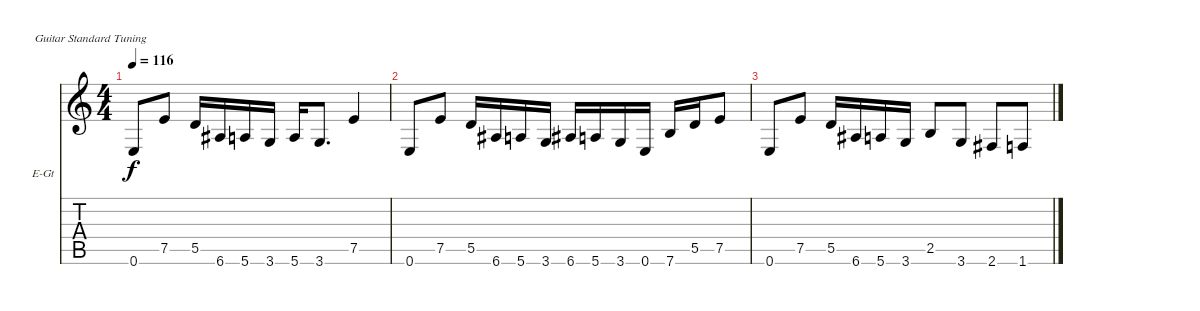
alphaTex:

\bracketExtendMode nobrackets
\firstSystemTrackNameOrientation horizontal
\otherSystemsTrackNameOrientation horizontal
\track ("Guitar 1" "E-Gt") {instrument electricguitarclean}
\staff {score tabs}
\tuning (E4 B3 G3 D3 A2 E2)
\ts (4 4)
\tempo 116
\clef g2
\ks c
0.6.8{dy f} 7.5.8 5.5.16 6.6.16 5.6.16 3.6.16 5.6.16 3.6.8{d} 7.5.4 |
0.6.8 7.5.8 5.5.16 6.6.16 5.6.16 3.6.16 6.6.16 5.6.16 3.6.16 0.6.16 7.6.16 5.5.16 7.5.8 |
0.6.8 7.5.8 5.5.16 6.6.16 5.6.16 3.6.16 2.5.8 3.6.8 2.6.8 1.6.8
